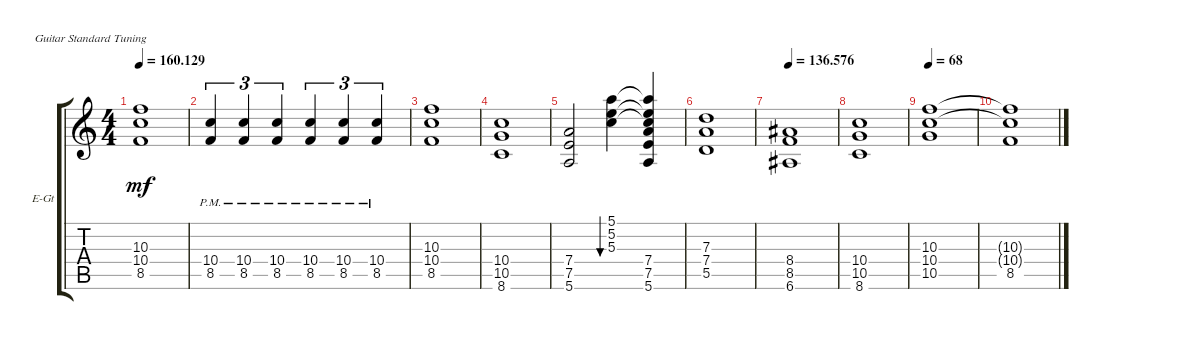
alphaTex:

\defaultSystemsLayout 4
\bracketExtendMode groupsimilarinstruments
\firstSystemTrackNameOrientation horizontal
\otherSystemsTrackNameOrientation horizontal
\track ("Electric Guitar" "E-Gt") {instrument overdrivenguitar}
\staff {score tabs}
\tuning (E4 B3 G3 D3 A2 E2)
\ts (4 4)
\tempo
160.129
\accidentals auto
\clef g2
\ottava regular
\simile none
\ks c
(8.5 10.4 10.3).1{dy mf} |
(8.5{pm} 10.4{pm}).4{tu (3 2)} (8.5{pm} 10.4{pm}).4{tu (3 2)} (8.5{pm} 10.4{pm}).4{tu (3 2)} (8.5{pm} 10.4{pm}).4{tu (3 2)} (8.5{pm} 10.4{pm}).4{tu (3 2)} (8.5{pm} 10.4{pm}).4{tu (3 2)} |
(8.5 10.4 10.3).1 |
(8.6 10.5 10.4).1 |
(5.6 7.5 7.4).2 (5.1 5.2 5.3).4{bu 234} (7.4 7.5 5.6 5.3{t} 5.2{t} 5.1{t}).4 |
(5.5 7.4 7.3).1 |
\tempo
136.576 (6.6 8.5 8.4).1 |
(8.6 10.5 10.4).1 |
\tempo (68 0.00625)
(10.5 10.4 10.3).1 |
(8.5 10.4{t} 10.3{t}).1
